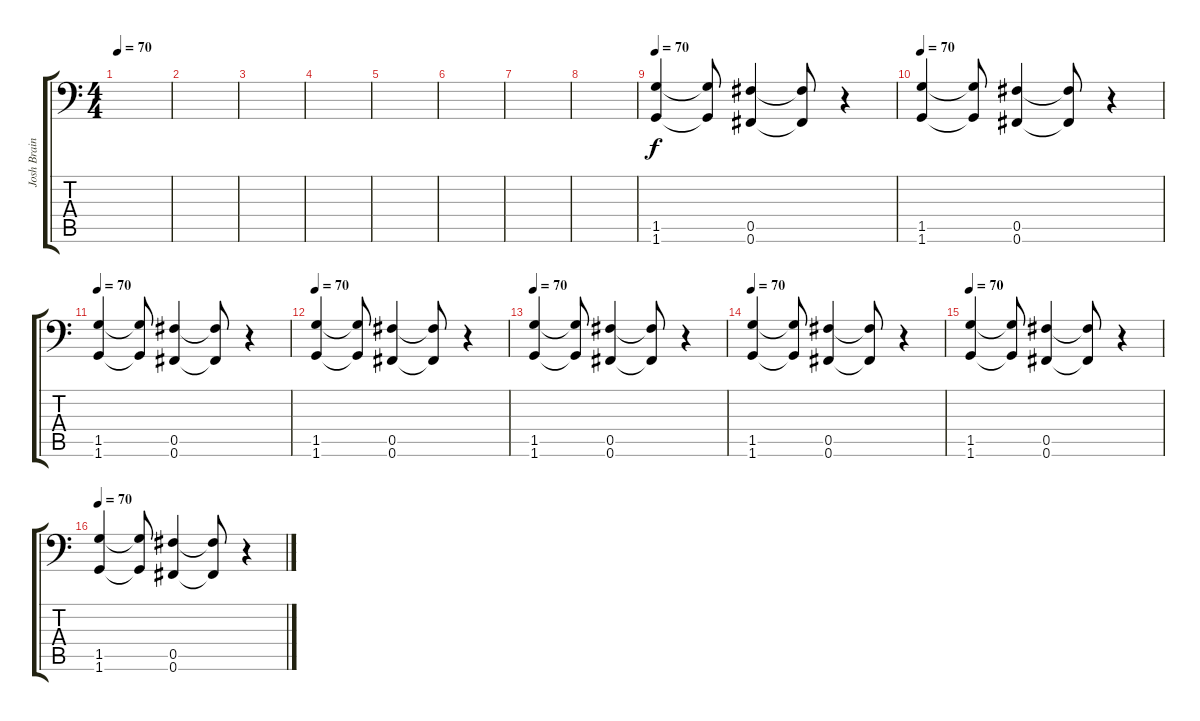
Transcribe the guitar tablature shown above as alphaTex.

\track ("Josh Brainard/Jim Root" "Josh Brain") {instrument distortionguitar}
\staff {score tabs}
\tuning (Db4 Ab3 E3 B2 Gb2 Gb1) {hide}
\ts (4 4)
\tempo 70
\clef f4
\ks c
|
|
|
|
|
|
|
|
\tempo 70
(1.5 1.6).4 (1.5{t} 1.6{t}).8 (0.5 0.6).4 (0.5{t} 0.6{t}).8 r.4 |
\tempo 70
(1.5 1.6).4 (1.5{t} 1.6{t}).8 (0.5 0.6).4 (0.5{t} 0.6{t}).8 r.4 |
\tempo 70
(1.5 1.6).4 (1.5{t} 1.6{t}).8 (0.5 0.6).4 (0.5{t} 0.6{t}).8 r.4 |
\tempo 70
(1.5 1.6).4 (1.5{t} 1.6{t}).8 (0.5 0.6).4 (0.5{t} 0.6{t}).8 r.4 |
\tempo 70
(1.5 1.6).4 (1.5{t} 1.6{t}).8 (0.5 0.6).4 (0.5{t} 0.6{t}).8 r.4 |
\tempo 70
(1.5 1.6).4 (1.5{t} 1.6{t}).8 (0.5 0.6).4 (0.5{t} 0.6{t}).8 r.4 |
\tempo 70
(1.5 1.6).4 (1.5{t} 1.6{t}).8 (0.5 0.6).4 (0.5{t} 0.6{t}).8 r.4 |
\tempo 70
(1.5 1.6).4 (1.5{t} 1.6{t}).8 (0.5 0.6).4 (0.5{t} 0.6{t}).8 r.4
